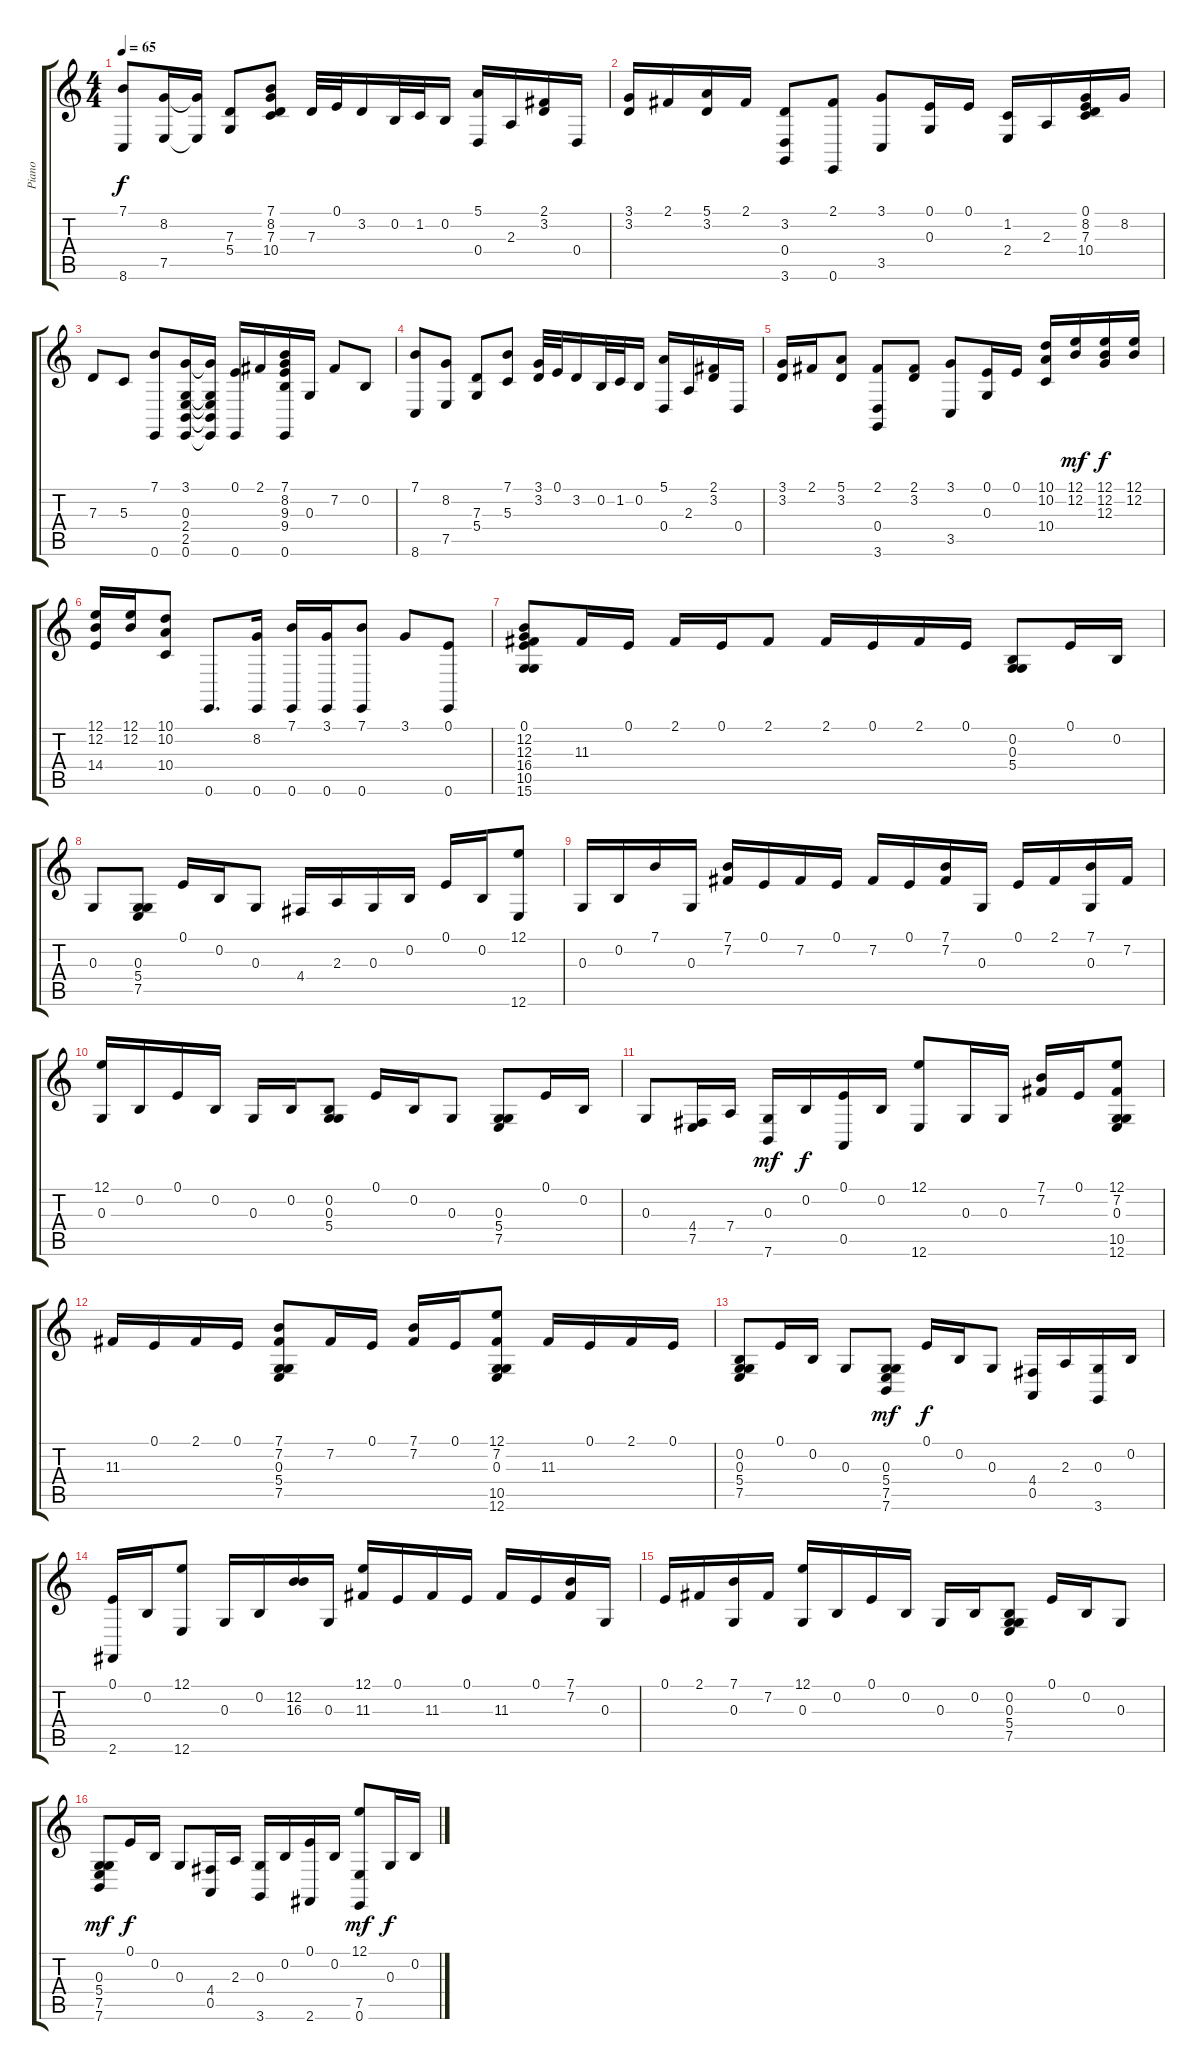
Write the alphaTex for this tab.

\track ("Piano" "Piano") {instrument acousticgrandpiano}
\staff {score tabs}
\tuning (E4 B3 G3 D3 A2 E2) {hide}
\ts (4 4)
\tempo 65
\clef g2
\ks c
(7.1 8.6).8{dy f} (8.2 7.5).16 (8.2{t} 7.5{t}).16 (7.3 5.4).8 (7.1 8.2 7.3 10.4).8 7.3.32 0.1.32 3.2.16 0.2.32 1.2.32 0.2.16 (5.1 0.4).16 2.3.16 (2.1 3.2).16 0.4.16 |
(3.1 3.2).16 2.1.16 (5.1 3.2).16 2.1.16 (3.2 0.4 3.6).8 (2.1 0.6).8 (3.1 3.5).8 (0.1 0.3).16 0.1.16 (1.2 2.4).16 2.3.16 (0.1 8.2 7.3 10.4).16 8.2.16 |
7.3.8 5.3.8 (7.1 0.6).8 (3.1 0.3 2.4 2.5 0.6).16 (3.1{t} 0.3{t} 2.4{t} 2.5{t} 0.6{t}).16 (0.1 0.6).16 2.1.16 (7.1 8.2 9.3 9.4 0.6).16 0.3.16 7.2.8 0.2.8 |
(7.1 8.6).8 (8.2 7.5).8 (7.3 5.4).8 (7.1 5.3).8 (3.1 3.2).32 0.1.32 3.2.16 0.2.32 1.2.32 0.2.16 (5.1 0.4).16 2.3.16 (2.1 3.2).16 0.4.16 |
(3.1 3.2).16 2.1.16 (5.1 3.2).8 (2.1 0.4 3.6).8 (2.1 3.2).8 (3.1 3.5).8 (0.1 0.3).16 0.1.16 (10.1 10.2 10.4).16 (12.1 12.2).16{dy mf} (12.1 12.2 12.3).16{dy f} (12.1 12.2).16 |
(12.1 12.2 14.4).16 (12.1 12.2).16 (10.1 10.2 10.4).8 0.6.8{d} (8.2 0.6).16 (7.1 0.6).16 (3.1 0.6).16 (7.1 0.6).8 3.1.8 (0.1 0.6).8 |
(0.1 12.2 12.3 16.4 10.5 15.6).8 11.3.16 0.1.16 2.1.16 0.1.16 2.1.8 2.1.16 0.1.16 2.1.16 0.1.16 (0.2 0.3 5.4).8 0.1.16 0.2.16 |
0.3.8 (0.3 5.4 7.5).8 0.1.16 0.2.16 0.3.8 4.4.16 2.3.16 0.3.16 0.2.16 0.1.16 0.2.16 (12.1 12.6).8 |
0.3.16 0.2.16 7.1.16 0.3.16 (7.1 7.2).16 0.1.16 7.2.16 0.1.16 7.2.16 0.1.16 (7.1 7.2).16 0.3.16 0.1.16 2.1.16 (7.1 0.3).16 7.2.16 |
(12.1 0.3).16 0.2.16 0.1.16 0.2.16 0.3.16 0.2.16 (0.2 0.3 5.4).8 0.1.16 0.2.16 0.3.8 (0.3 5.4 7.5).8 0.1.16 0.2.16 |
0.3.8 (4.4 7.5).16 7.4.16 (0.3 7.6).16{dy mf} 0.2.16{dy f} (0.1 0.5).16 0.2.16 (12.1 12.6).8 0.3.16 0.3.16 (7.1 7.2).16 0.1.16 (12.1 7.2 0.3 10.5 12.6).8 |
11.3.16 0.1.16 2.1.16 0.1.16 (7.1 7.2 0.3 5.4 7.5).8 7.2.16 0.1.16 (7.1 7.2).16 0.1.16 (12.1 7.2 0.3 10.5 12.6).8 11.3.16 0.1.16 2.1.16 0.1.16 |
(0.2 0.3 5.4 7.5).8 0.1.16 0.2.16 0.3.8 (0.3 5.4 7.5 7.6).8{dy mf} 0.1.16{dy f} 0.2.16 0.3.8 (4.4 0.5).16 2.3.16 (0.3 3.6).16 0.2.16 |
(0.1 2.6).16 0.2.16 (12.1 12.6).8 0.3.16 0.2.16 (12.2 16.3).16 0.3.16 (12.1 11.3).16 0.1.16 11.3.16 0.1.16 11.3.16 0.1.16 (7.1 7.2).16 0.3.16 |
0.1.16 2.1.16 (7.1 0.3).16 7.2.16 (12.1 0.3).16 0.2.16 0.1.16 0.2.16 0.3.16 0.2.16 (0.2 0.3 5.4 7.5).8 0.1.16 0.2.16 0.3.8 |
(0.3 5.4 7.5 7.6).8{dy mf} 0.1.16{dy f} 0.2.16 0.3.8 (4.4 0.5).16 2.3.16 (0.3 3.6).16 0.2.16 (0.1 2.6).16 0.2.16 (12.1 7.5 0.6).8{dy mf} 0.3.16{dy f} 0.2.16
